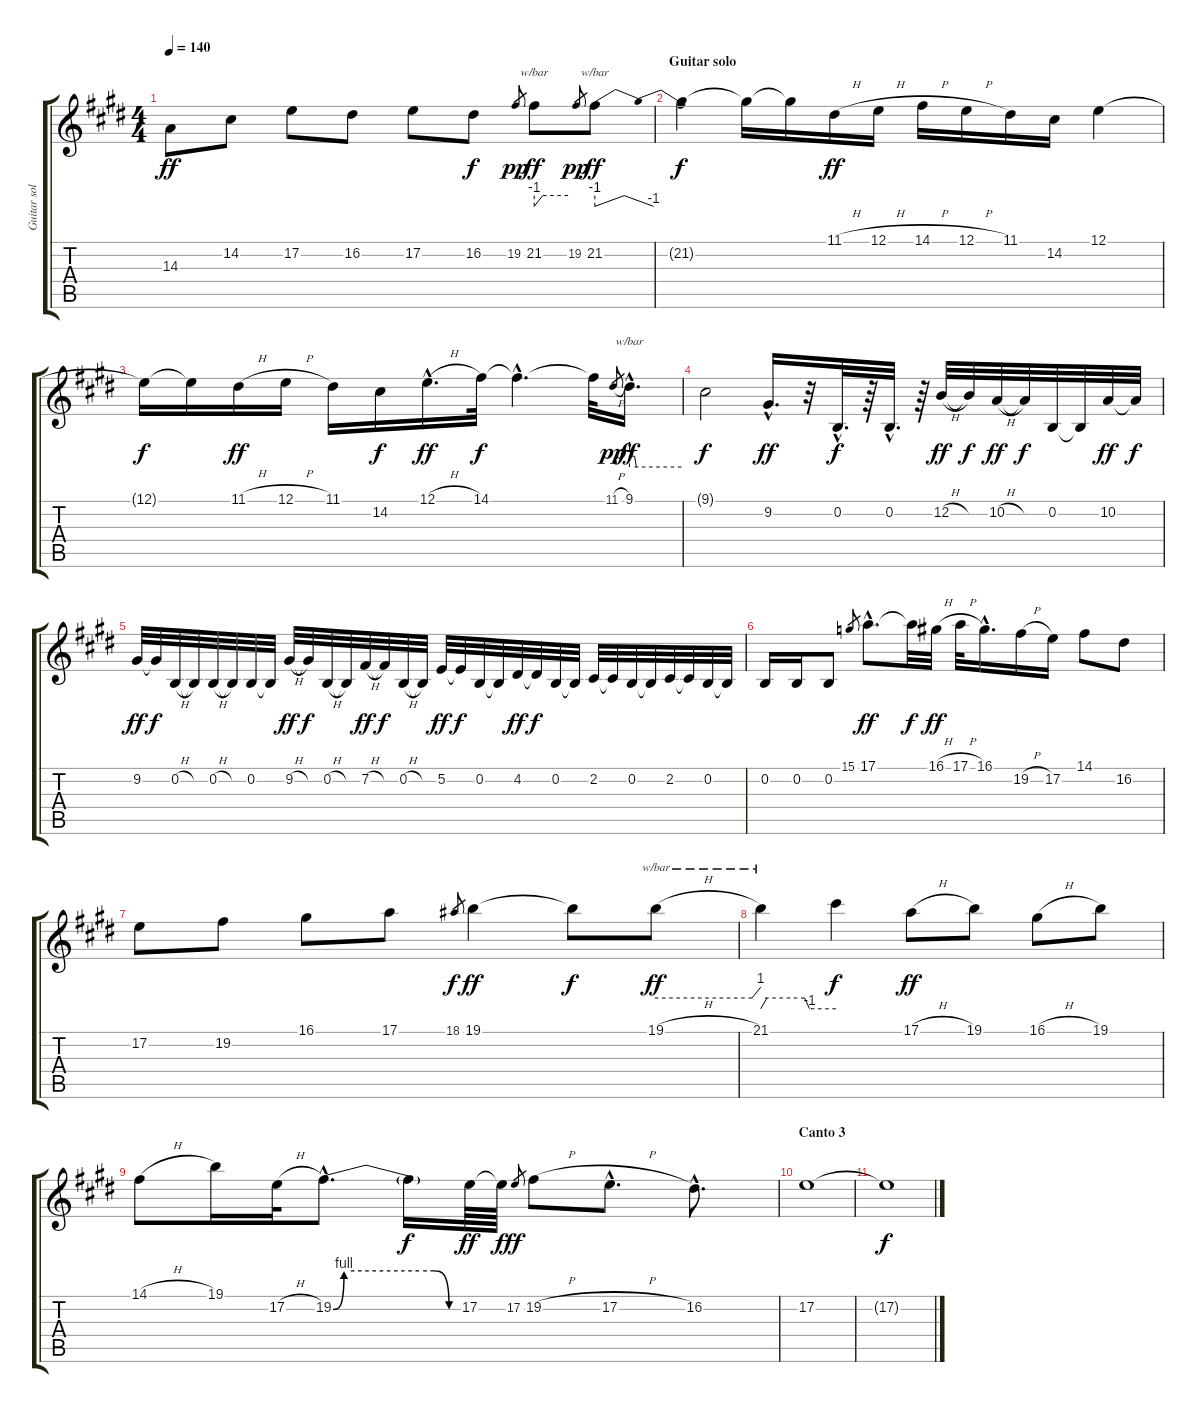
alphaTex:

\track ("Guitar solo" "Guitar sol") {instrument lead5charang}
\staff {score tabs}
\tuning (E4 B3 G3 D3 A2 E2) {hide}
\ts (4 4)
\tempo 140
\clef g2
\ks c#minor
14.3.8{dy ff} 14.2.8 17.2.8 16.2.8 17.2.8 16.2.8{dy f} 19.2.8{gr dy pp} 21.2.8{tbe (custom default 0 -4 15 0 60 0) dy ff} 19.2.8{gr dy pp} 21.2.8{tbe (dip default 0 -4 5 0 40 0 60 -4) dy ff} |
\section ("" "Guitar solo")
21.2{t}.4{dy f} 21.2{t}.16 21.2{t}.16 11.1{h}.16{dy ff} 12.1{h}.16 14.1{h}.16 12.1{h}.16 11.1.16 14.2.16 12.1.4 |
12.1{t}.16{dy f} 12.1{t}.16 11.1{h}.16{dy ff} 12.1{h}.16 11.1.16 14.2.16{dy f} 12.1{h hac}.16{d dy ff} 14.1.32{dy f} 14.1{hac t}.4{d} 14.1{t}.32 11.1{h}.8{gr dy pp} 9.1{hac}.16{d tbe (custom default 0 4 6 4 8 0 60 0) dy ff} |
9.1{t}.2{dy f} 9.2{hac}.16{d dy ff} r.32 0.2{hac}.32{d dy f} r.64 0.2{hac}.32{d} r.64 12.2{h}.32{dy ff} 12.2{t}.32{dy f} 10.2{h}.32{dy ff} 10.2{t}.32{dy f} 0.2.32 0.2{t}.32 10.2.32{dy ff} 10.2{t}.32{dy f} |
9.2.32{dy ff} 9.2{t}.32{dy f} 0.2{h}.32 0.2{t}.32 0.2{h}.32 0.2{t}.32 0.2.32 0.2{t}.32 9.2{h}.32{dy ff} 9.2{t}.32{dy f} 0.2{h}.32 0.2{t}.32 7.2{h}.32{dy ff} 7.2{t}.32{dy f} 0.2{h}.32 0.2{t}.32 5.2.32{dy ff} 5.2{t}.32{dy f} 0.2.32 0.2{t}.32 4.2.32{dy ff} 4.2{t}.32{dy f} 0.2.32 0.2{t}.32 2.2.32 2.2{t}.32 0.2.32 0.2{t}.32 2.2.32 2.2{t}.32 0.2.32 0.2{t}.32 |
0.2.16 0.2.16 0.2.8 15.1.8{gr} 17.1{hac}.8{d dy ff} 17.1{t}.32{dy f} 16.1{h}.32{dy ff} 17.1{h}.32 16.1{hac}.16{d} 19.2{h}.16 17.2.16 14.1.8 16.2.8 |
17.2.8 19.2.8 16.1.8 17.1.8 18.1.8{gr dy f} 19.1.4{dy ff} 19.1{t}.8{dy f} 19.1{h}.8{tbe (custom default 0 0 55 0 60 4) dy ff} |
21.1.4{tbe (custom default 0 -4 5 0 35 0 39 -4 60 -4)} 21.1{t}.4{dy f} 17.1{h}.8{dy ff} 19.1.8 16.1{h}.8 19.1.8 |
14.1{h}.8 19.1.16 17.2{h}.32 19.2{be (custom 0 0 5 4 30 4 40 4 47 4 54 0 60 0) hac}.8{d} 19.2{t}.16{dy f} 17.2.64{dy ff} 17.2{t}.64{dy f} 17.2.8{gr dy ff} 19.2{h}.8 17.2{h hac}.8{d} 16.2{hac}.8{d} |
\section ("" "Canto 3")
17.2.1{volume 3} |
17.2{t}.1{dy f}
